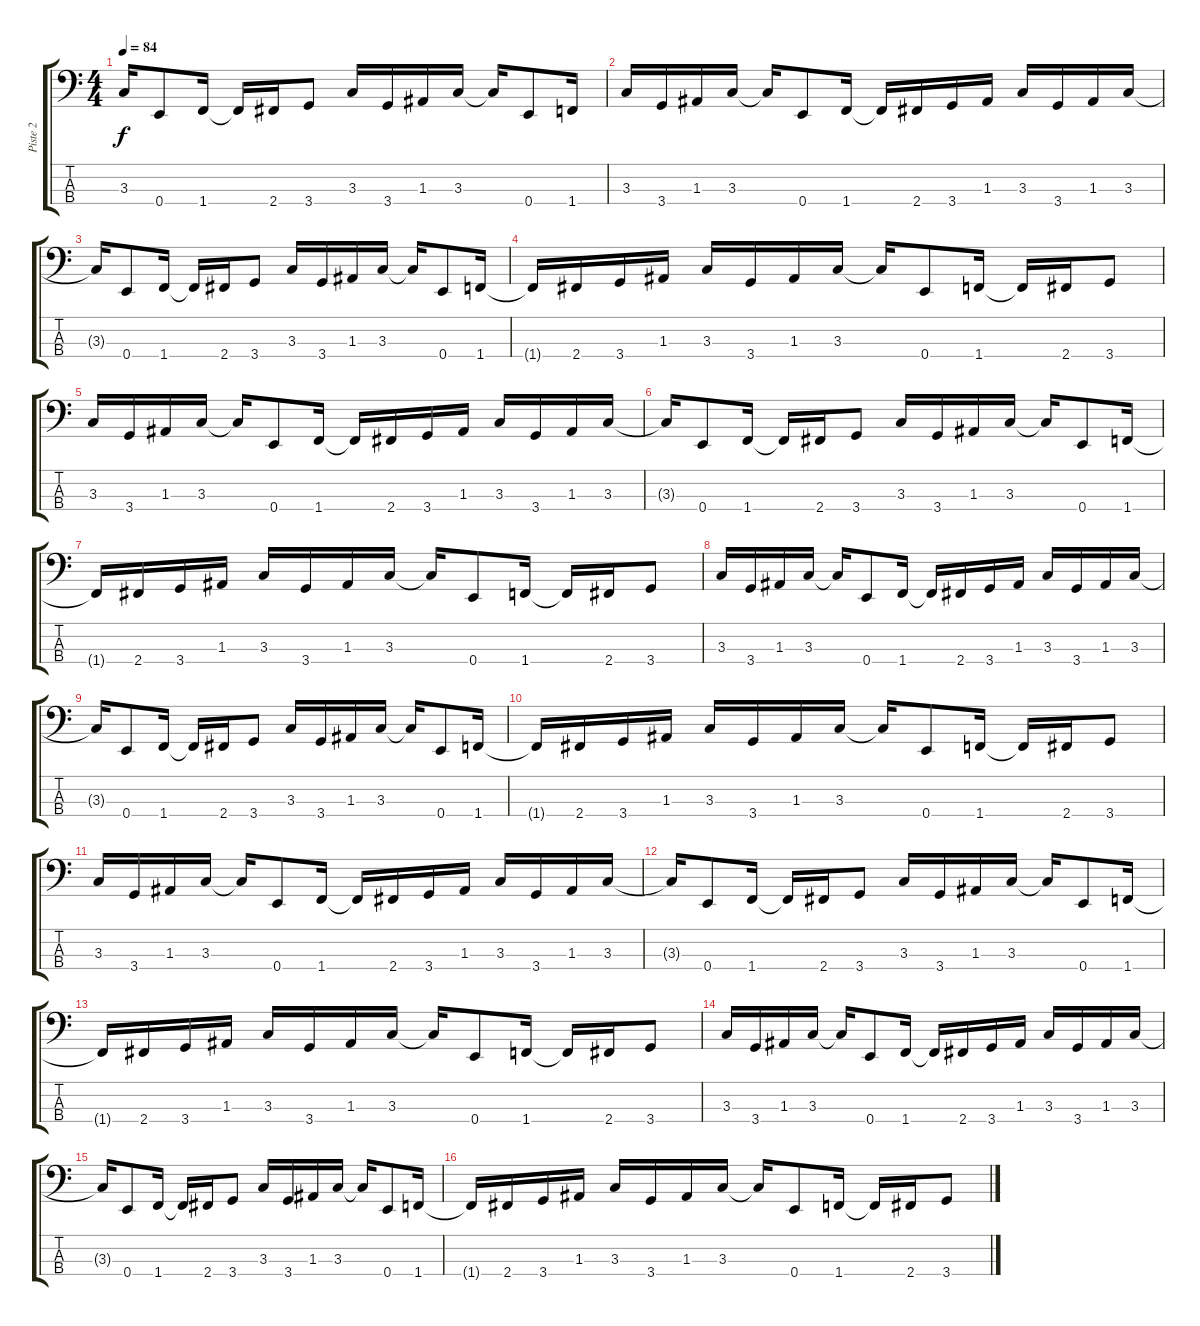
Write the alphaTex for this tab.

\track ("Piste 2" "Piste 2") {instrument fretlessbass}
\staff {score tabs}
\tuning (G2 D2 A1 E1) {hide}
\ts (4 4)
\tempo 84
\clef f4
\ks c
3.3{t}.16{dy f} 0.4.8 1.4.16 1.4{t}.16 2.4.16 3.4.8 3.3.16 3.4.16 1.3.16 3.3.16 3.3{t}.16 0.4.8 1.4.16 |
3.3.16 3.4.16 1.3.16 3.3.16 3.3{t}.16 0.4.8 1.4.16 1.4{t}.16 2.4.16 3.4.16 1.3.16 3.3.16 3.4.16 1.3.16 3.3.16 |
3.3{t}.16 0.4.8 1.4.16 1.4{t}.16 2.4.16 3.4.8 3.3.16 3.4.16 1.3.16 3.3.16 3.3{t}.16 0.4.8 1.4.16 |
1.4{t}.16 2.4.16 3.4.16 1.3.16 3.3.16 3.4.16 1.3.16 3.3.16 3.3{t}.16 0.4.8 1.4.16 1.4{t}.16 2.4.16 3.4.8 |
3.3.16 3.4.16 1.3.16 3.3.16 3.3{t}.16 0.4.8 1.4.16 1.4{t}.16 2.4.16 3.4.16 1.3.16 3.3.16 3.4.16 1.3.16 3.3.16 |
3.3{t}.16 0.4.8 1.4.16 1.4{t}.16 2.4.16 3.4.8 3.3.16 3.4.16 1.3.16 3.3.16 3.3{t}.16 0.4.8 1.4.16 |
1.4{t}.16 2.4.16 3.4.16 1.3.16 3.3.16 3.4.16 1.3.16 3.3.16 3.3{t}.16 0.4.8 1.4.16 1.4{t}.16 2.4.16 3.4.8 |
3.3.16 3.4.16 1.3.16 3.3.16 3.3{t}.16 0.4.8 1.4.16 1.4{t}.16 2.4.16 3.4.16 1.3.16 3.3.16 3.4.16 1.3.16 3.3.16 |
3.3{t}.16 0.4.8 1.4.16 1.4{t}.16 2.4.16 3.4.8 3.3.16 3.4.16 1.3.16 3.3.16 3.3{t}.16 0.4.8 1.4.16 |
1.4{t}.16 2.4.16 3.4.16 1.3.16 3.3.16 3.4.16 1.3.16 3.3.16 3.3{t}.16 0.4.8 1.4.16 1.4{t}.16 2.4.16 3.4.8 |
3.3.16 3.4.16 1.3.16 3.3.16 3.3{t}.16 0.4.8 1.4.16 1.4{t}.16 2.4.16 3.4.16 1.3.16 3.3.16 3.4.16 1.3.16 3.3.16 |
3.3{t}.16 0.4.8 1.4.16 1.4{t}.16 2.4.16 3.4.8 3.3.16 3.4.16 1.3.16 3.3.16 3.3{t}.16 0.4.8 1.4.16 |
1.4{t}.16 2.4.16 3.4.16 1.3.16 3.3.16 3.4.16 1.3.16 3.3.16 3.3{t}.16 0.4.8 1.4.16 1.4{t}.16 2.4.16 3.4.8 |
3.3.16 3.4.16 1.3.16 3.3.16 3.3{t}.16 0.4.8 1.4.16 1.4{t}.16 2.4.16 3.4.16 1.3.16 3.3.16 3.4.16 1.3.16 3.3.16 |
3.3{t}.16 0.4.8 1.4.16 1.4{t}.16 2.4.16 3.4.8 3.3.16 3.4.16 1.3.16 3.3.16 3.3{t}.16 0.4.8 1.4.16 |
1.4{t}.16 2.4.16 3.4.16 1.3.16 3.3.16 3.4.16 1.3.16 3.3.16 3.3{t}.16 0.4.8 1.4.16 1.4{t}.16 2.4.16 3.4.8
